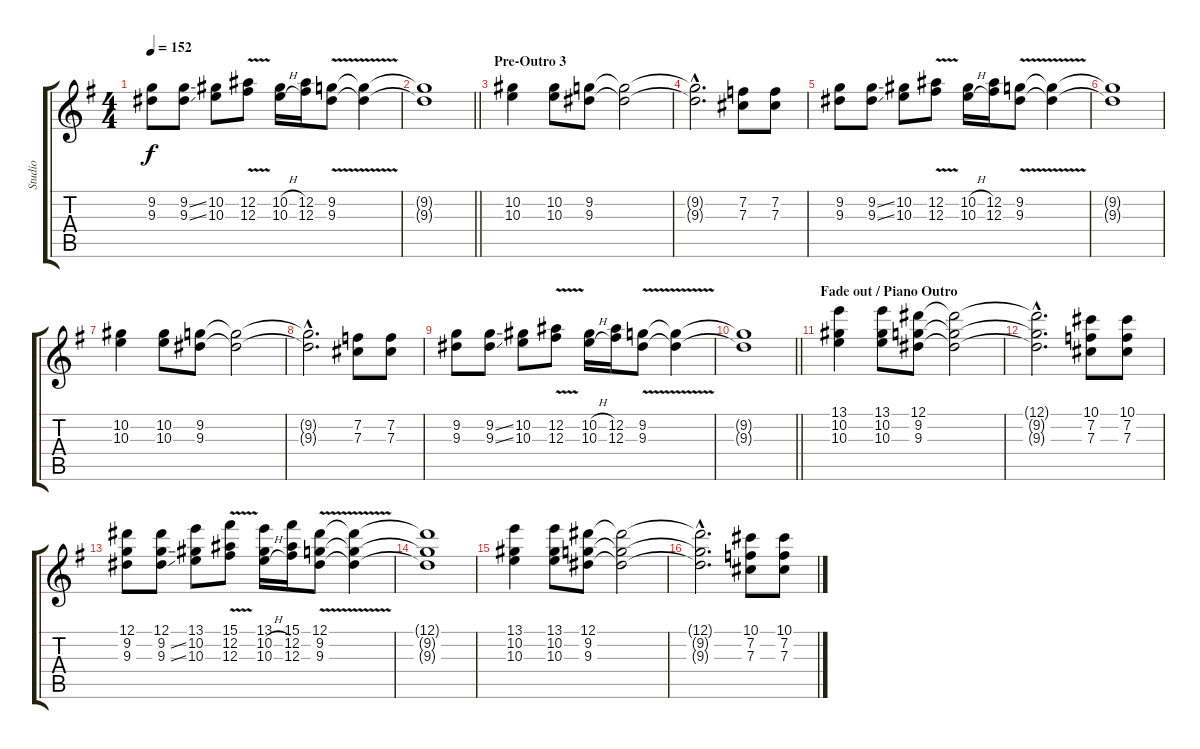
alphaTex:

\track ("Studio" "Studio") {instrument distortionguitar}
\staff {score tabs}
\tuning (Eb4 Bb3 Gb3 Db3 Ab2 Eb2) {hide}
\ts (4 4)
\tempo 152
\clef g2
\ks g
(9.2 9.3).8{dy f} (9.2{ss} 9.3{ss}).8 (10.2 10.3).8 (12.2{v} 12.3{v}).8 (10.2{h} 10.3{h}).16 (12.2 12.3).16 (9.2{v} 9.3{v}).8 (9.2{t} 9.3{t}).4 |
\barLineRight lightlight
(9.2{t} 9.3{t}).1 |
\section ("" "Pre-Outro 3")
(10.2 10.3).4 (10.2 10.3).8 (9.2 9.3).8 (9.2{t} 9.3{t}).2 |
(9.2{hac t} 9.3{hac t}).2{d} (7.2 7.3).8 (7.2 7.3).8 |
(9.2 9.3).8 (9.2{ss} 9.3{ss}).8 (10.2 10.3).8 (12.2{v} 12.3{v}).8 (10.2{h} 10.3{h}).16 (12.2 12.3).16 (9.2{v} 9.3{v}).8 (9.2{t} 9.3{t}).4 |
(9.2{t} 9.3{t}).1 |
(10.2 10.3).4 (10.2 10.3).8 (9.2 9.3).8 (9.2{t} 9.3{t}).2 |
(9.2{hac t} 9.3{hac t}).2{d} (7.2 7.3).8 (7.2 7.3).8 |
(9.2 9.3).8 (9.2{ss} 9.3{ss}).8 (10.2 10.3).8 (12.2{v} 12.3{v}).8 (10.2{h} 10.3{h}).16 (12.2 12.3).16 (9.2{v} 9.3{v}).8 (9.2{t} 9.3{t}).4 |
\barLineRight lightlight
(9.2{t} 9.3{t}).1 |
\section ("" "Fade out / Piano Outro")
(13.1 10.2 10.3).4{volume 8} (13.1 10.2 10.3).8 (12.1 9.2 9.3).8 (12.1{t} 9.2{t} 9.3{t}).2 |
(12.1{hac t} 9.2{hac t} 9.3{hac t}).2{d} (10.1 7.2 7.3).8 (10.1 7.2 7.3).8 |
(12.1 9.2 9.3).8 (12.1 9.2{ss} 9.3{ss}).8 (13.1 10.2 10.3).8 (15.1{v} 12.2{v} 12.3{v}).8 (13.1 10.2{h} 10.3{h}).16 (15.1 12.2 12.3).16 (12.1{v} 9.2{v} 9.3{v}).8 (12.1{t} 9.2{t} 9.3{t}).4 |
(12.1{t} 9.2{t} 9.3{t}).1 |
(13.1 10.2 10.3).4{volume 4} (13.1 10.2 10.3).8 (12.1 9.2 9.3).8 (12.1{t} 9.2{t} 9.3{t}).2 |
(12.1{hac t} 9.2{hac t} 9.3{hac t}).2{d} (10.1 7.2 7.3).8 (10.1 7.2 7.3).8
